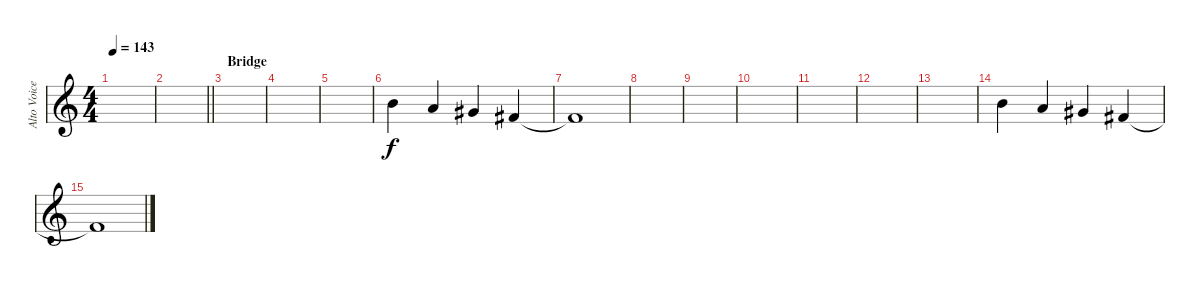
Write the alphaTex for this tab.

\track ("Alto Voice" "Alto Voice") {instrument lead6voice}
\staff {score}
\tuning (E4 B3 G3 D3 A2 E2 B1) {hide}
\ts (4 4)
\tempo 143
\clef g2
\ks c
|
\barLineRight lightlight
|
\section ("" "Bridge")
|
|
|
7.1.4 5.1.4 4.1.4 2.1.4 |
2.1{t}.1 |
|
|
|
|
|
|
7.1.4 5.1.4 4.1.4 2.1.4 |
2.1{t}.1
